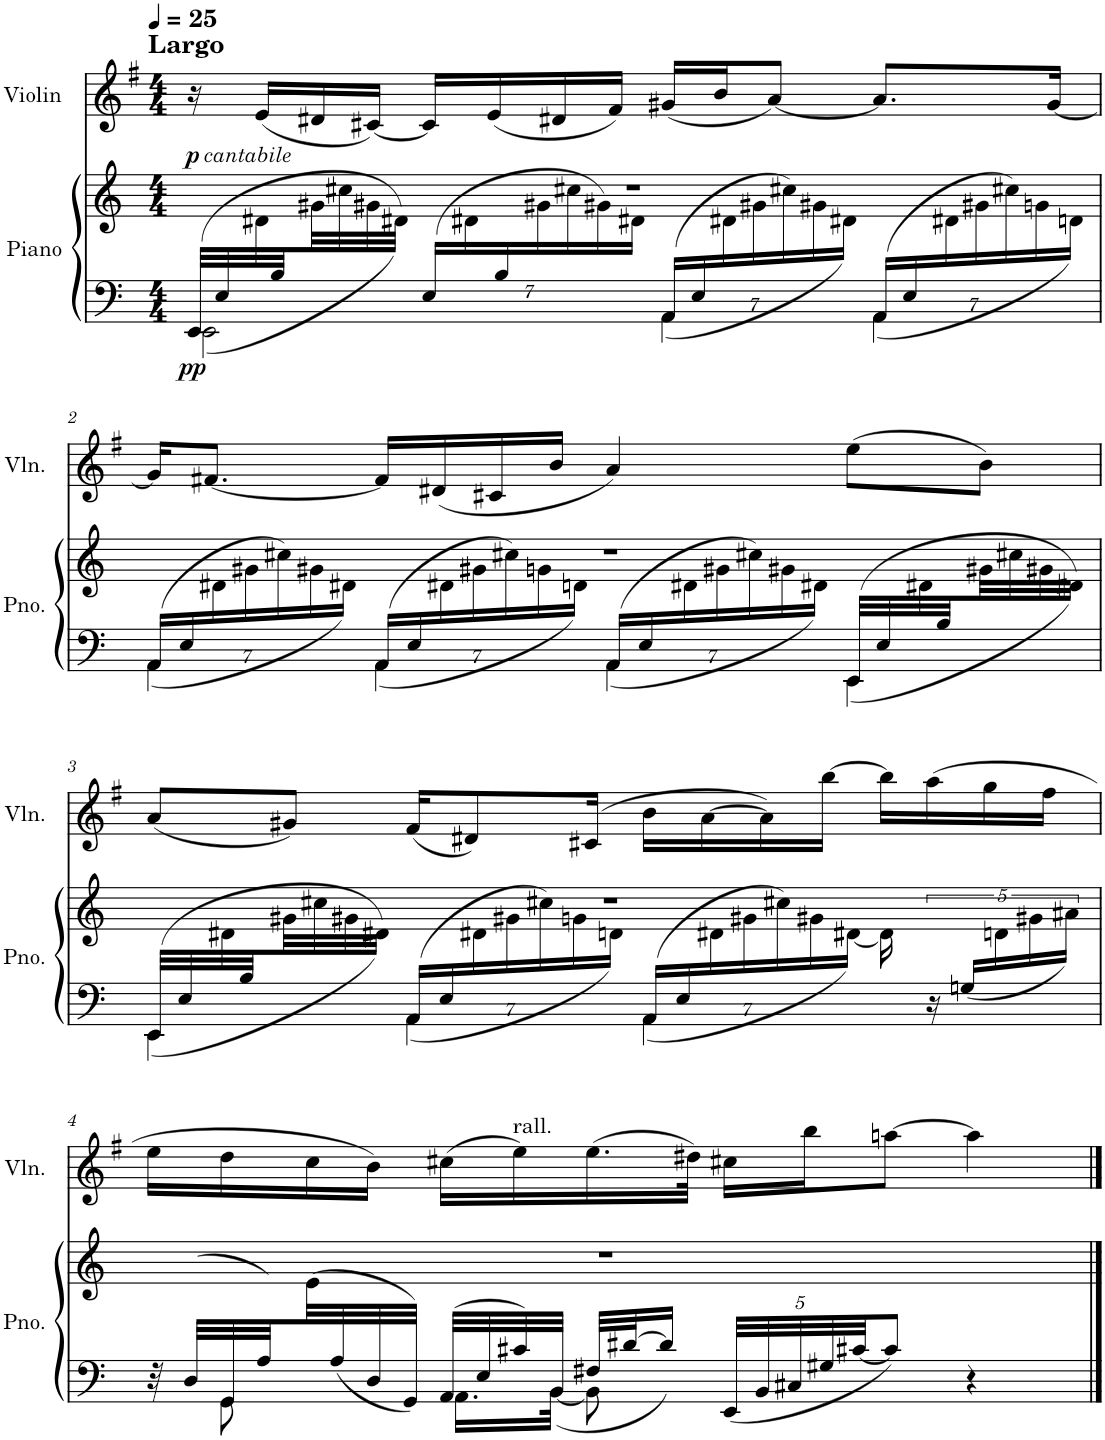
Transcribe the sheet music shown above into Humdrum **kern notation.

**kern	**kern	**dynam	**kern	**dynam
*part2	*part2	*part2	*part1	*part1
*staff3	*staff2	*staff2/3	*staff1	*staff1
*I"Piano	*	*	*I"Violin	*
*I'Pno.	*	*	*I'Vln.	*
*clefF4	*clefG2	*	*clefG2	*
*k[]	*k[]	*	*k[f#]	*
*M4/4	*M4/4	*	*M4/4	*
*MM25	*MM25	*	*MM25	*
=1	=1	=1	=1	=1
*^	*^	*	*	*
!	!	!	!	!	!LO:TX:a:B:t=Largo	!
!	!	!	!	!	!LO:TX:b:i:t=cantabile	!
!	!	!	!	!LO:DY:b=2	!	!LO:DY:b
(32EE/LLL	(2EE\	1r	16ryy	pp	16r	p
32E/	.	.	.	.	.	.
32ryy	.	.	32d#X\	.	(16e/LL	.
32B/	.	.	32ryy	.	.	.
8ryy	.	.	32g#X\	.	16d#X/	.
.	.	.	32cc#X\	.	.	.
.	.	.	32g#X\	.	[16c#X/JJ)	.
.	.	.	(32d#X\JJJ)	.	.	.
*Xbrackettup	*	*	*	*	*	*
(28E/LL	.	.	28ryy	.	16c#/LL]	.
28ryy	.	.	28d#X\	.	.	.
.	.	.	.	.	(16e/	.
28B/	.	.	28ryy	.	.	.
7ryy	.	.	28g#X\	.	.	.
.	.	.	.	.	16d#X/	.
.	.	.	28cc#X\	.	.	.
.	.	.	28g#X\)	.	.	.
.	.	.	.	.	16f#/JJ)	.
.	.	.	28d#X\JJ	.	.	.
(28AA/LL	(4AA\	.	14ryy	.	(16g#X/LL	.
28E/	.	.	.	.	.	.
.	.	.	.	.	16b/J	.
28%5ryy	.	.	28d#X\	.	.	.
.	.	.	28g#X\	.	.	.
.	.	.	.	.	[8a/J)	.
.	.	.	28cc#X\)	.	.	.
.	.	.	28g#X\	.	.	.
.	.	.	(28d#X\JJ	.	.	.
(28AA/LL	(4AA\	.	14ryy	.	8.a/L]	.
28E/	.	.	.	.	.	.
28%5ryy	.	.	28d#X\	.	.	.
.	.	.	28g#X\	.	.	.
.	.	.	28cc#X\)	.	.	.
.	.	.	28gn\	.	.	.
.	.	.	.	.	[16g#/Jk	.
.	.	.	(28dn\JJ	.	.	.
!!LO:LB:g=z
=2	=2	=2	=2	=2	=2	=2
28AA/LL	(4AA\	1r	14ryy	.	16g#/KL]	.
28E/	.	.	.	.	.	.
.	.	.	.	.	[8.f#X/J	.
28%5ryy	.	.	28d#X\	.	.	.
.	.	.	28g#X\	.	.	.
.	.	.	28cc#X\)	.	.	.
.	.	.	28g#X\	.	.	.
.	.	.	(28d#X\JJ	.	.	.
28AA/LL	(4AA\	.	14ryy	.	16f#/LL]	.
28E/	.	.	.	.	.	.
.	.	.	.	.	(16d#X/	.
28%5ryy	.	.	28d#X\	.	.	.
.	.	.	28g#X\	.	.	.
.	.	.	.	.	16c#X/	.
.	.	.	28cc#X\)	.	.	.
.	.	.	28gn\	.	.	.
.	.	.	.	.	16b/JJ	.
.	.	.	(28dn\JJ	.	.	.
28AA/LL	(4AA\	.	14ryy	.	4a/)	.
28E/	.	.	.	.	.	.
28%5ryy	.	.	28d#X\	.	.	.
.	.	.	28g#X\	.	.	.
.	.	.	28cc#X\)	.	.	.
.	.	.	28g#X\	.	.	.
.	.	.	(28d#X\JJ	.	.	.
(32EE/LLL	(<4EE\	.	16ryy	.	(8ee\L	.
32E/	.	.	.	.	.	.
32ryy	.	.	32d#X\	.	.	.
32B/	.	.	32ryy	.	.	.
8ryy	.	.	32g#X\	.	8b\J)	.
.	.	.	32cc#X\	.	.	.
.	.	.	32g#X\	.	.	.
.	.	.	(32d#X\JJJ)	.	.	.
!!LO:LB:g=z
=3	=3	=3	=3	=3	=3	=3
32EE/LLL	4EE\	1r	16ryy	.	(8a/L	.
32E/	.	.	.	.	.	.
32ryy	.	.	32d#X\	.	.	.
32B/	.	.	32ryy	.	.	.
8ryy	.	.	32g#X\	.	8g#X/J)	.
.	.	.	32cc#X\	.	.	.
.	.	.	32g#X\	.	.	.
.	.	.	(32d#X\JJJ)	.	.	.
28AA/LL	4AA\	.	14ryy	.	(16f#/KL	.
28E/	.	.	.	.	.	.
.	.	.	.	.	8d#X/)	.
28%5ryy	.	.	28d#X\	.	.	.
.	.	.	28g#X\	.	.	.
.	.	.	28cc#X\)	.	.	.
.	.	.	28gn\	.	.	.
.	.	.	.	.	(16c#X/Jk	.
.	.	.	(28dn\JJ	.	.	.
28AA/LL	4AA\	.	14ryy	.	16b\LL	.
28E/	.	.	.	.	.	.
.	.	.	.	.	[16a\	.
112%27ryy	.	.	28d#X\	.	.	.
.	.	.	28g#X\	.	.	.
.	.	.	.	.	16a\])	.
.	.	.	28cc#X\)	.	.	.
.	.	.	28g#X\	.	.	.
.	.	.	.	.	[16bb\JJ	.
.	.	.	([28d#X\JJ	.	.	.
.	40%3.ryy	.	16d#\]	.	16bb\LL]	.
*brackettup	*	*	*	*	*	*
80%3r	.	.	20.ryy	.	(16aa\	.
80%3Gn/LL	.	.	.	.	.	.
.	80%11ryy	.	.	.	.	.
.	.	.	.	.	16gg\	.
40%3.ryy	.	.	80%3dn\	.	.	.
.	.	.	80%3g#X\	.	.	.
.	.	.	.	.	16ff#\JJ	.
.	.	.	80%3a#X\JJ)	.	.	.
!!LO:LB:g=z
=4	=4	=4	=4	=4	=4	=4
32r	16ryy	1r	8ryy	.	16ee\LL	.
32D/LLL	.	.	.	.	.	.
32GG/	8GG\	.	.	.	16dd\	.
32A/	.	.	.	.	.	.
32ryy	.	.	(32e\	.	16cc\	.
32A/	.	.	2ryy	.	.	.
32D/	16ryy	.	.	.	16b\JJ)	.
32GG/JJJ)	.	.	.	.	.	.
32AA/LLL	16.AA\LL	.	.	.	(16cc#X\LL	.
32E/	.	.	.	.	.	.
!	!	!	!	!	!LO:TX:a:t=rall.	!
32c#X/	.	.	.	.	16ee\)	.
32BB/JJJ	[32BB\JJk	.	.	.	.	.
32F#X/LLL	8BB\]	.	.	.	(16.ee\	.
[32d#X/J	.	.	.	.	.	.
16d#/JJ]	.	.	.	.	.	.
.	.	.	.	.	32dd#X\JJk)	.
*Xbrackettup	*	*	*	*	*	*
40EE/LLL	2ryy	.	.	.	16cc#X\LL	.
40BB/	.	.	.	.	.	.
40C#X/	.	.	.	.	.	.
.	.	.	.	.	16bb\J	.
40G#X/	.	.	.	.	.	.
[40c#X/JJ	.	.	.	.	.	.
8c#/J]	.	.	.	.	[8aan\J	.
.	.	.	4ryy	.	.	.
4r	.	.	.	.	4aa\]	.
.	.	.	16.ryy	.	.	.
*v	*v	*	*	*	*	*
*	*v	*v	*	*	*
==	==	==	==	==
*-	*-	*-	*-	*-
